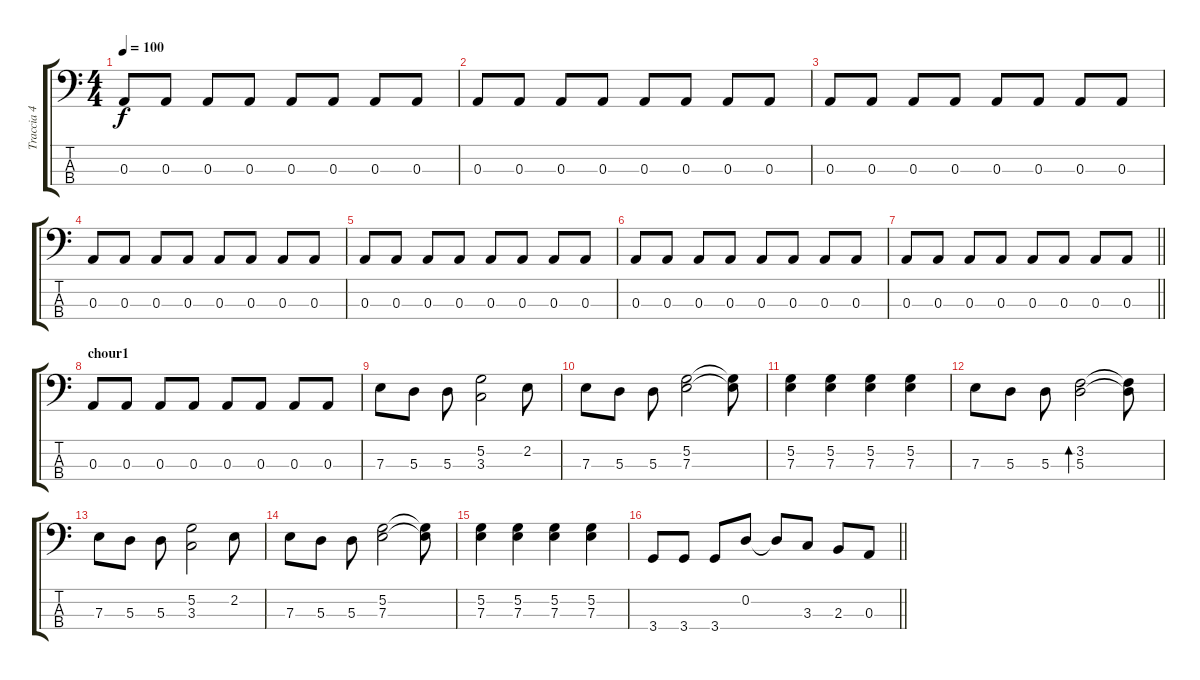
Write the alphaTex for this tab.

\track ("Traccia 4" "Traccia 4") {instrument electricbassfinger}
\staff {score tabs}
\tuning (G2 D2 A1 E1) {hide}
\ts (4 4)
\tempo 100
\clef f4
\ks c
0.3.8{dy f} 0.3.8 0.3.8 0.3.8 0.3.8 0.3.8 0.3.8 0.3.8 |
0.3.8 0.3.8 0.3.8 0.3.8 0.3.8 0.3.8 0.3.8 0.3.8 |
0.3.8 0.3.8 0.3.8 0.3.8 0.3.8 0.3.8 0.3.8 0.3.8 |
0.3.8 0.3.8 0.3.8 0.3.8 0.3.8 0.3.8 0.3.8 0.3.8 |
0.3.8 0.3.8 0.3.8 0.3.8 0.3.8 0.3.8 0.3.8 0.3.8 |
0.3.8 0.3.8 0.3.8 0.3.8 0.3.8 0.3.8 0.3.8 0.3.8 |
\barLineRight lightlight
0.3.8 0.3.8 0.3.8 0.3.8 0.3.8 0.3.8 0.3.8 0.3.8 |
\section ("" "chour1")
0.3.8 0.3.8 0.3.8 0.3.8 0.3.8 0.3.8 0.3.8 0.3.8 |
7.3.8 5.3.8 5.3.8 (5.2 3.3).2 2.2.8 |
7.3.8 5.3.8 5.3.8 (5.2 7.3).2 (5.2{t} 7.3{t}).8 |
(5.2 7.3).4 (5.2 7.3).4 (5.2 7.3).4 (5.2 7.3).4 |
7.3.8 5.3.8 5.3.8 (3.2 5.3).2{bd 60} (3.2{t} 5.3{t}).8 |
7.3.8 5.3.8 5.3.8 (5.2 3.3).2 2.2.8 |
7.3.8 5.3.8 5.3.8 (5.2 7.3).2 (5.2{t} 7.3{t}).8 |
(5.2 7.3).4 (5.2 7.3).4 (5.2 7.3).4 (5.2 7.3).4 |
\barLineRight lightlight
3.4.8 3.4.8 3.4.8 0.2.8 0.2{t}.8 3.3.8 2.3.8 0.3.8
